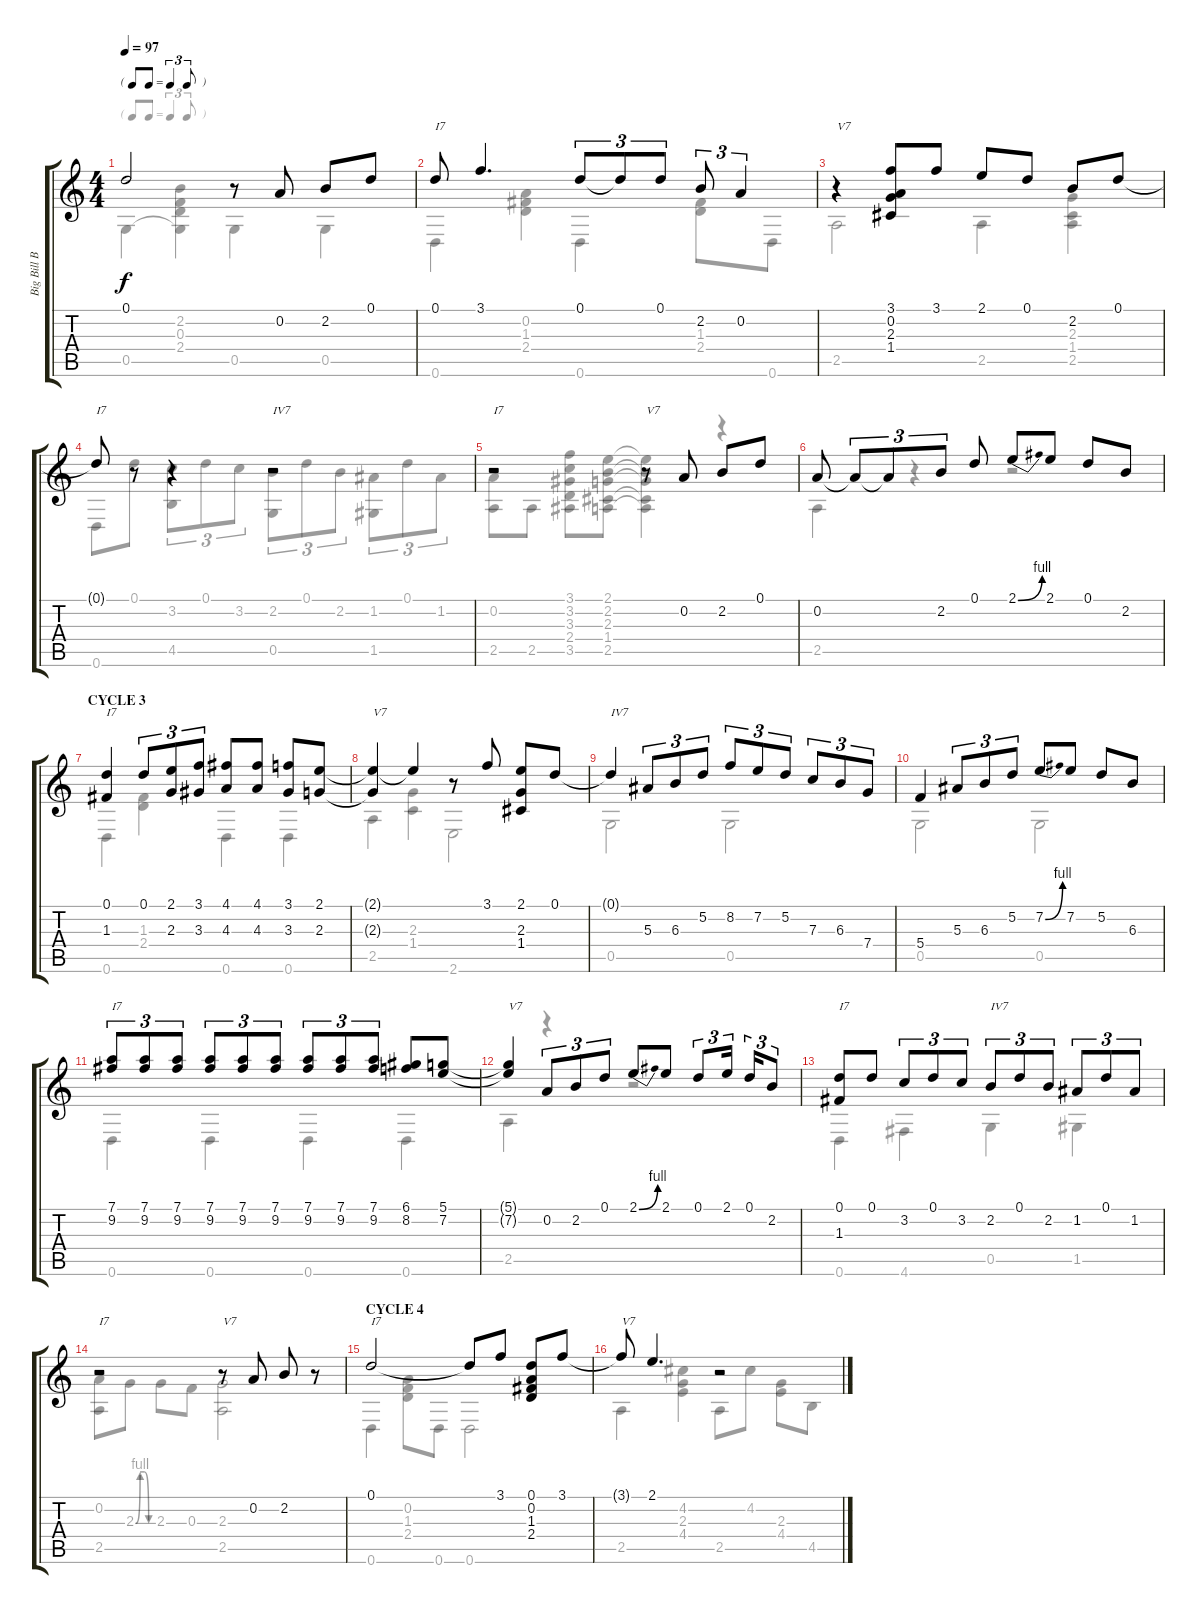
\track ("Big Bill Broonzy" "Big Bill B") {instrument acousticguitarsteel}
\staff {score tabs}
\tuning (D4 A3 F3 C3 G2 D2) {hide}
\voice
\ts (4 4)
\tf triplet8th
\tempo 97
\clef g2
\ks c
0.1{t}.2{dy f} r.8 0.2.8 2.2.8 0.1.8 |
0.1.8{txt "I7"} 3.1.4{d} 0.1.8{tu (3 2)} 0.1{t}.8{tu (3 2)} 0.1.8{tu (3 2)} 2.2.8{tu (3 2)} 0.2.4{tu (3 2)} |
r.4{txt "V7"} (3.1 0.2 2.3 1.4).8 3.1.8 2.1.8 0.1.8 2.2.8 0.1.8 |
0.1{t}.8{txt "I7"} r.8 r.4 r.2{txt "IV7"} |
r.2{txt "I7"} r.8{txt "V7"} 0.2.8 2.2.8 0.1.8 |
0.2.8 0.2{t}.8{tu (3 2)} 0.2{t}.8{tu (3 2)} 2.2.8{tu (3 2)} 0.1.8 2.1{be (bend 0 0 60 4)}.8 2.1.8 0.1.8 2.2.8 |
\section ("" "CYCLE 3")
(0.1 1.3).4{txt "I7"} 0.1.8{tu (3 2)} (2.1 2.3).8{tu (3 2)} (3.1 3.3).8{tu (3 2)} (4.1 4.3).8 (4.1 4.3).8 (3.1 3.3).8 (2.1 2.3).8 |
(2.1{t} 2.3{t}).4{txt "V7"} 2.1{t}.4 r.8 3.1.8 (2.1 2.3 1.4).8 0.1.8 |
0.1{t}.4{txt "IV7"} 5.3.8{tu (3 2)} 6.3.8{tu (3 2)} 5.2.8{tu (3 2)} 8.2.8{tu (3 2)} 7.2.8{tu (3 2)} 5.2.8{tu (3 2)} 7.3.8{tu (3 2)} 6.3.8{tu (3 2)} 7.4.8{tu (3 2)} |
5.4.4 5.3.8{tu (3 2)} 6.3.8{tu (3 2)} 5.2.8{tu (3 2)} 7.2{be (bend 0 0 60 4)}.8 7.2.8 5.2.8 6.3.8 |
(7.1 9.2).8{tu (3 2) txt "I7"} (7.1 9.2).8{tu (3 2)} (7.1 9.2).8{tu (3 2)} (7.1 9.2).8{tu (3 2)} (7.1 9.2).8{tu (3 2)} (7.1 9.2).8{tu (3 2)} (7.1 9.2).8{tu (3 2)} (7.1 9.2).8{tu (3 2)} (7.1 9.2).8{tu (3 2)} (6.1 8.2).8 (5.1 7.2).8 |
(5.1{t} 7.2{t}).4{txt "V7"} 0.2.8{tu (3 2)} 2.2.8{tu (3 2)} 0.1.8{tu (3 2)} 2.1{be (bend 0 0 60 4)}.8 2.1.8 0.1.8{tu (3 2)} 2.1.16{tu (3 2) beam splitsecondary} 0.1.16{tu (3 2)} 2.2.8{tu (3 2)} |
(0.1 1.3).8{txt "I7"} 0.1.8 3.2.8{tu (3 2)} 0.1.8{tu (3 2)} 3.2.8{tu (3 2)} 2.2.8{tu (3 2) txt "IV7"} 0.1.8{tu (3 2)} 2.2.8{tu (3 2)} 1.2.8{tu (3 2)} 0.1.8{tu (3 2)} 1.2.8{tu (3 2)} |
r.2{txt "I7"} r.8{txt "V7"} 0.2.8 2.2.8 r.8 |
\section ("" "CYCLE 4")
0.1.2{txt "I7"} 0.1{t}.8 3.1.8 (0.1 0.2 1.3 2.4).8 3.1.8 |
3.1{t}.8{txt "V7"} 2.1.4{d} r.2
\voice
\clef g2
\ottava regular
\simile none
\ks c
0.5.4{dy f} (2.2 0.3 2.4 0.5{t}).4 0.5.4 0.5.4 |
0.6.4 (0.2 1.3 2.4).4 0.6.4 (1.3 2.4).8 0.6.8 |
2.5.2 2.5.4 (2.3 1.4 2.5).4 |
0.6.8 0.1.8 (3.2 4.5).8{tu (3 2)} 0.1.8{tu (3 2)} 3.2.8{tu (3 2)} (2.2 0.5).8{tu (3 2)} 0.1.8{tu (3 2)} 2.2.8{tu (3 2)} (1.2 1.5).8{tu (3 2)} 0.1.8{tu (3 2)} 1.2.8{tu (3 2)} |
(0.2 2.5).8 2.5.8 (3.1 3.2 3.3 2.4 3.5).8 (2.1 2.2 2.3 1.4 2.5).8 (2.1{t} 2.2{t} 2.3{t} 1.4{t} 2.5{t}).4 r.4 |
2.5.4 r.4 r.2 |
0.6.4 (1.3 2.4).4 0.6.4 0.6.4 |
2.5.4 (2.3 1.4).4 2.6.2 |
0.5.2 0.5.2 |
0.5.2 0.5.2 |
0.6.4 0.6.4 0.6.4 0.6.4 |
2.5.4 r.4 r.2 |
0.6.4 4.6.4 0.5.4 1.5.4 |
(0.2 2.5).8 2.3{be (custom 0 0 15 4 30 4 45 0 60 0)}.8 2.3.8 0.3.8 (2.3 2.5).2 |
0.6.4 (0.2 1.3 2.4).8 0.6.8 0.6.2 |
2.5.4 (4.2 2.3 4.4).4 2.5.8 4.2.8 (2.3 4.4).8 4.5.8
